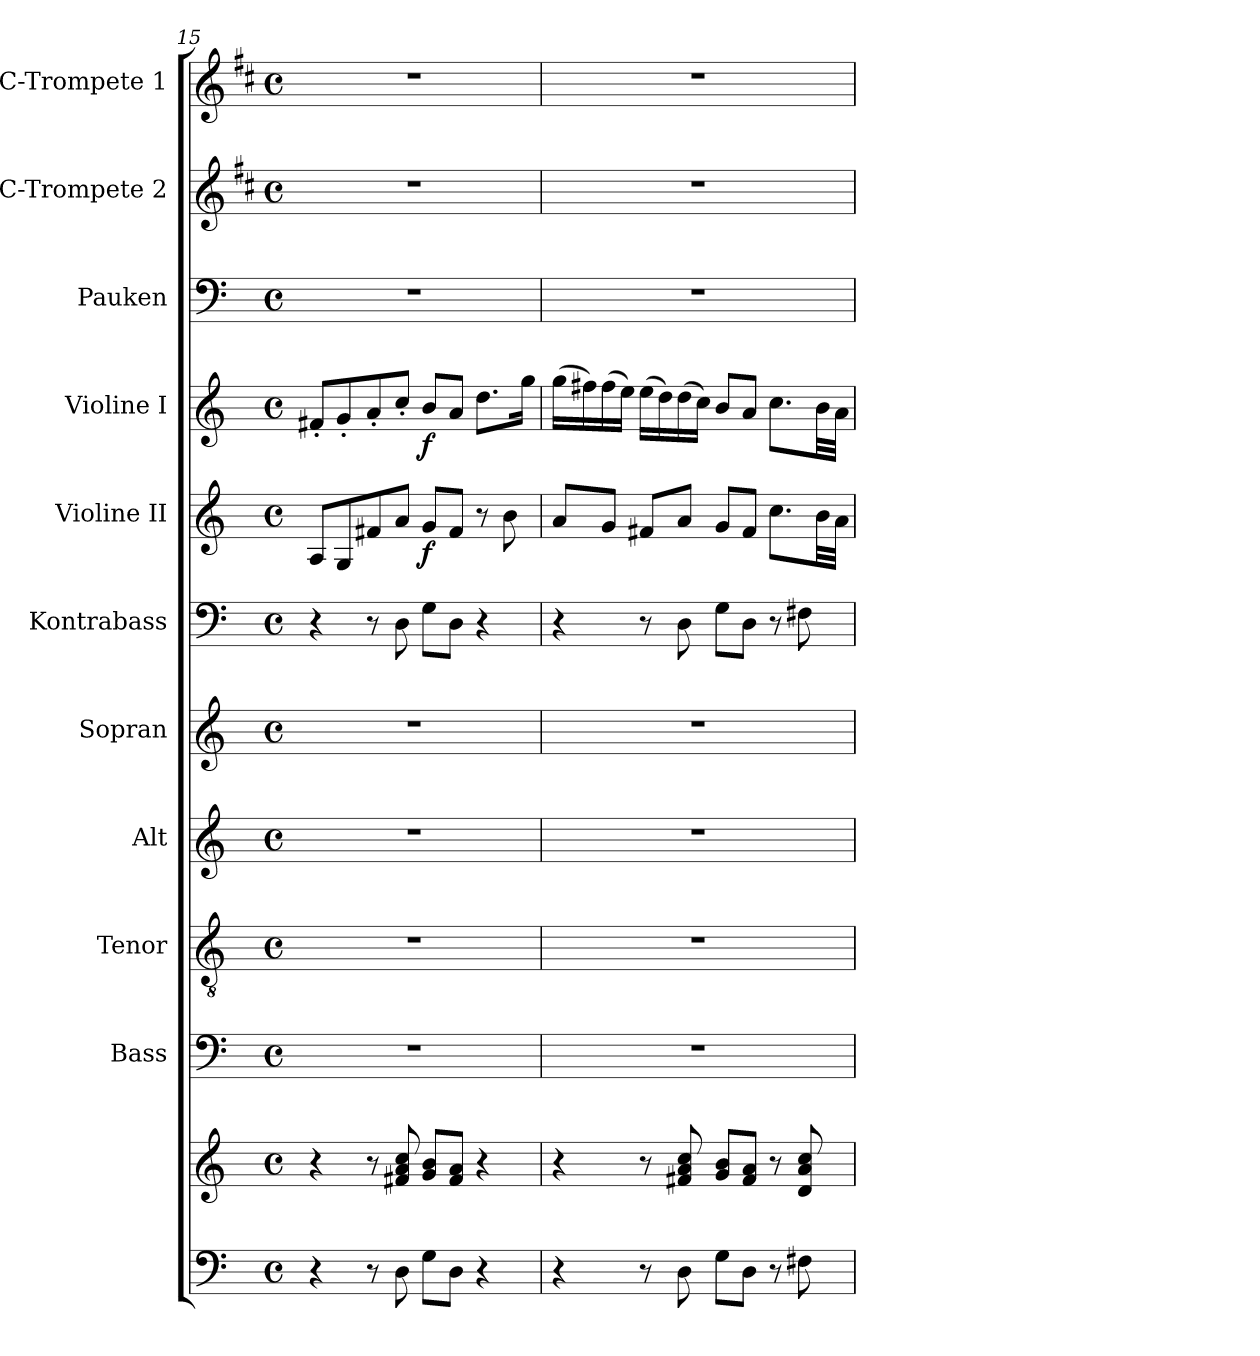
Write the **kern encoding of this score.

**kern	**kern	**kern	**kern	**kern	**kern	**kern	**kern	**dynam	**kern	**dynam	**kern	**kern	**kern
*part11	*part11	*part10	*part9	*part8	*part7	*part6	*part5	*part5	*part4	*part4	*part3	*part2	*part1
*staff12	*staff11	*staff10	*staff9	*staff8	*staff7	*staff6	*staff5	*staff5	*staff4	*staff4	*staff3	*staff2	*staff1
*	*	*I"Bass	*I"Tenor	*I"Alt	*I"Sopran	*I"Kontrabass	*I"Violine II	*	*I"Violine I	*	*I"Pauken	*I"C-Trompete 2	*I"C-Trompete 1
*	*	*I'B.	*I'T.	*I'A.	*I'S.	*I'Kb.	*I'Vl. II	*	*I'Vl. I	*	*I'Pk.	*I'C Trp. 2	*I'C Trp. 1
!!LO:PB:g=z
*clefF4	*clefG2	*clefF4	*clefGv2	*clefG2	*clefG2	*clefF4	*clefG2	*	*clefG2	*	*clefF4	*clefG2	*clefG2
*	*	*	*	*	*	*ITrd7c12	*	*	*	*	*	*ITrd1c2	*ITrd1c2
*k[]	*k[]	*k[]	*k[]	*k[]	*k[]	*k[]	*k[]	*	*k[]	*	*k[]	*k[]	*k[]
*C:	*C:	*C:	*C:	*C:	*C:	*C:	*C:	*	*C:	*	*C:	*C:	*C:
*M4/4	*M4/4	*M4/4	*M4/4	*M4/4	*M4/4	*M4/4	*M4/4	*	*M4/4	*	*M4/4	*M4/4	*M4/4
*met(c)	*met(c)	*met(c)	*met(c)	*met(c)	*met(c)	*met(c)	*met(c)	*	*met(c)	*	*met(c)	*met(c)	*met(c)
=15	=15	=15	=15	=15	=15	=15	=15	=15	=15	=15	=15	=15	=15
4r	4r	1r	1r	1r	1r	4r	8A/L	.	8f#X'</L	.	1r	1r	1r
.	.	.	.	.	.	.	8G/	.	8g'</	.	.	.	.
8r	8r	.	.	.	.	8r	8f#X/	.	8a'</	.	.	.	.
8D\	8f#X/ 8a/ 8cc/	.	.	.	.	8DD\	8a/J	.	8cc'</J	.	.	.	.
!	!	!	!	!	!	!	!	!LO:DY:b	!	!LO:DY:b	!	!	!
8G\L	8g/ 8b/L	.	.	.	.	8GG\L	8g/L	f	8b/L	f	.	.	.
8D\J	8f#/ 8a/J	.	.	.	.	8DD\J	8f#/J	.	8a/J	.	.	.	.
4r	4r	.	.	.	.	4r	8r	.	8.dd\L	.	.	.	.
.	.	.	.	.	.	.	8b\	.	.	.	.	.	.
.	.	.	.	.	.	.	.	.	16gg\Jk	.	.	.	.
=16	=16	=16	=16	=16	=16	=16	=16	=16	=16	=16	=16	=16	=16
4r	4r	1r	1r	1r	1r	4r	8a/L	.	(>16gg\LL	.	1r	1r	1r
.	.	.	.	.	.	.	.	.	16ff#X\)	.	.	.	.
.	.	.	.	.	.	.	8g/J	.	(>16ff#\	.	.	.	.
.	.	.	.	.	.	.	.	.	16ee\JJ)	.	.	.	.
8r	8r	.	.	.	.	8r	8f#X/L	.	(>16ee\LL	.	.	.	.
.	.	.	.	.	.	.	.	.	16dd\)	.	.	.	.
8D\	8f#X/ 8a/ 8cc/	.	.	.	.	8DD\	8a/J	.	(>16dd\	.	.	.	.
.	.	.	.	.	.	.	.	.	16cc\JJ)	.	.	.	.
8G\L	8g/ 8b/L	.	.	.	.	8GG\L	8g/L	.	8b/L	.	.	.	.
8D\J	8f#/ 8a/J	.	.	.	.	8DD\J	8f#/J	.	8a/J	.	.	.	.
8r	8r	.	.	.	.	8r	8.cc\L	.	8.cc\L	.	.	.	.
8F#X\	8d/ 8a/ 8cc/	.	.	.	.	8FF#X\	.	.	.	.	.	.	.
.	.	.	.	.	.	.	32b\LL	.	32b\LL	.	.	.	.
.	.	.	.	.	.	.	32a\JJJ	.	32a\JJJ	.	.	.	.
=	=	=	=	=	=	=	=	=	=	=	=	=	=
*-	*-	*-	*-	*-	*-	*-	*-	*-	*-	*-	*-	*-	*-
